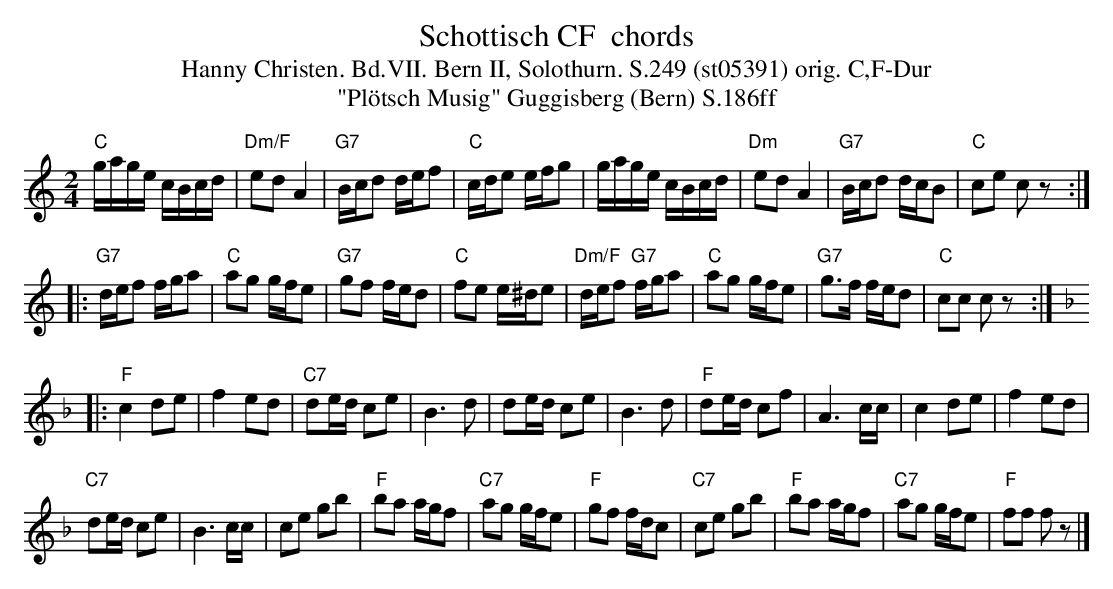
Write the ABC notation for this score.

X:1
T: Schottisch CF  chords
T:Hanny Christen. Bd.VII. Bern II, Solothurn. S.249 (st05391) orig. C,F-Dur
T: "Pl\"otsch Musig" Guggisberg (Bern) S.186ff
M:2/4
L:1/16
K:C %%MIDI gchordon
"C"gage cBcd | "Dm/F"e2d2A4 | "G7"Bcd2 def2 | "C"cde2 efg2 | gage cBcd | "Dm"e2d2A4 | "G7"Bcd2 dcB2 | "C"c2e2 c2z2 ::
"G7"def2 fga2 | "C"a2g2 gfe2 | "G7"g2f2 fed2 | "C"f2e2 e^de2 | "Dm/F"def2 "G7"fga2 | "C"a2g2 gfe2 | "G7"g3f fed2 | "C"c2c2 c2z2 :: [K:F] [L:1/8]
"F"c2 de | f2 ed | "C7"de/d/ ce | B3d | de/d/ ce | B3d | "F"de/d/ cf | A3c/c/ | c2 de | f2 ed |
"C7"de/d/ ce | B3c/c/ | ce gb | "F"ba a/g/f | "C7"ag g/f/e | "F"gf f/d/c | "C7"ce gb | "F"ba a/g/f | "C7"ag g/f/e | "F"ff fz |]
